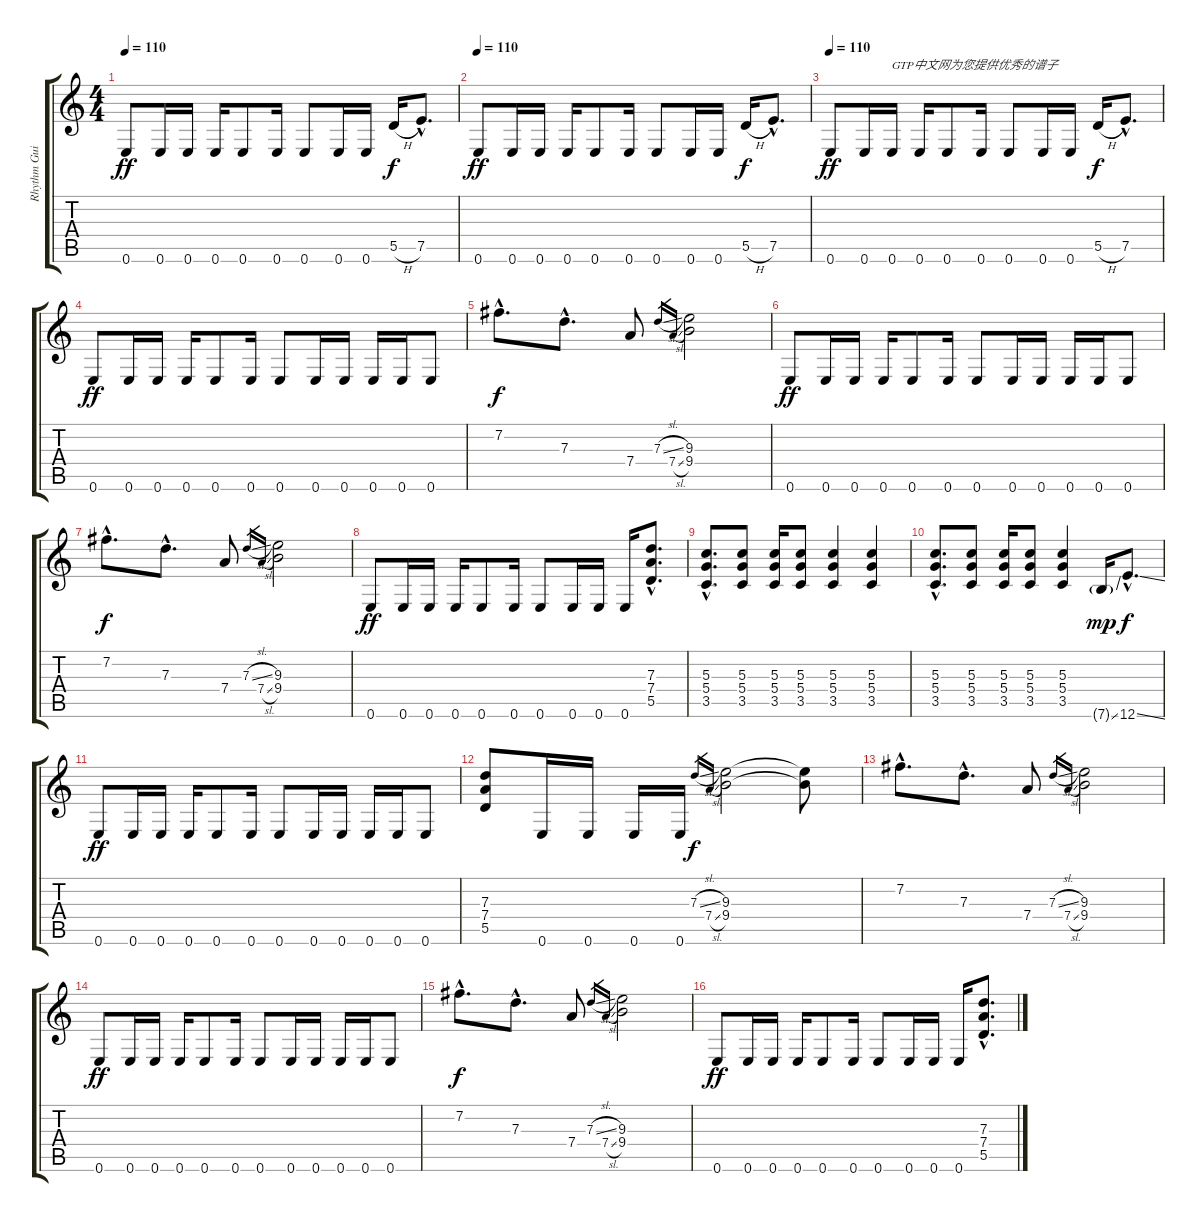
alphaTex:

\track ("Rhythm Guitar" "Rhythm Gui") {instrument overdrivenguitar}
\staff {score tabs}
\tuning (E4 B3 G3 D3 A2 E2) {hide}
\ts (4 4)
\tempo 110
\clef g2
\ks c
0.6.8{dy ff instrument overdrivenguitar} 0.6.16 0.6.16 0.6.16 0.6.8 0.6.16 0.6.8 0.6.16 0.6.16 5.5{h}.16{dy f} 7.5{hac}.8{d} |
\tempo 110
0.6.8{dy ff} 0.6.16 0.6.16 0.6.16 0.6.8 0.6.16 0.6.8 0.6.16 0.6.16 5.5{h}.16{dy f} 7.5{hac}.8{d} |
\tempo 110
0.6.8{dy ff} 0.6.16 0.6.16{txt "GTP中文网为您提供优秀的谱子"} 0.6.16 0.6.8 0.6.16 0.6.8 0.6.16 0.6.16 5.5{h}.16{dy f} 7.5{hac}.8{d} |
0.6.8{dy ff} 0.6.16 0.6.16 0.6.16 0.6.8 0.6.16 0.6.8 0.6.16 0.6.16 0.6.16 0.6.16 0.6.8 |
7.2{hac}.8{d dy f} 7.3{hac}.8{d} 7.4.8 7.3{sl}.16{gr} 7.4{sl}.16{gr} (9.3 9.4).2 |
0.6.8{dy ff} 0.6.16 0.6.16 0.6.16 0.6.8 0.6.16 0.6.8 0.6.16 0.6.16 0.6.16 0.6.16 0.6.8 |
7.2{hac}.8{d dy f} 7.3{hac}.8{d} 7.4.8 7.3{sl}.16{gr} 7.4{sl}.16{gr} (9.3 9.4).2 |
0.6.8{dy ff} 0.6.16 0.6.16 0.6.16 0.6.8 0.6.16 0.6.8 0.6.16 0.6.16 0.6.16 (7.3{hac} 7.4{hac} 5.5{hac}).8{d} |
(5.3{hac} 5.4{hac} 3.5{hac}).8{d} (5.3 5.4 3.5).8 (5.3 5.4 3.5).16 (5.3 5.4 3.5).8 (5.3 5.4 3.5).4 (5.3 5.4 3.5).4 |
(5.3{hac} 5.4{hac} 3.5{hac}).8{d} (5.3 5.4 3.5).8 (5.3 5.4 3.5).16 (5.3 5.4 3.5).8 (5.3 5.4 3.5).4 7.6{ss g}.16{dy mp} 12.6{ss hac}.8{d dy f} |
0.6.8{dy ff} 0.6.16 0.6.16 0.6.16 0.6.8 0.6.16 0.6.8 0.6.16 0.6.16 0.6.16 0.6.16 0.6.8 |
(7.3 7.4 5.5).8 0.6.16 0.6.16 0.6.16 0.6.16 7.3{sl}.16{gr dy f} 7.4{sl}.16{gr} (9.3 9.4).2 (9.3{t} 9.4{t}).8 |
7.2{hac}.8{d} 7.3{hac}.8{d} 7.4.8 7.3{sl}.16{gr} 7.4{sl}.16{gr} (9.3 9.4).2 |
0.6.8{dy ff} 0.6.16 0.6.16 0.6.16 0.6.8 0.6.16 0.6.8 0.6.16 0.6.16 0.6.16 0.6.16 0.6.8 |
7.2{hac}.8{d dy f} 7.3{hac}.8{d} 7.4.8 7.3{sl}.16{gr} 7.4{sl}.16{gr} (9.3 9.4).2 |
0.6.8{dy ff} 0.6.16 0.6.16 0.6.16 0.6.8 0.6.16 0.6.8 0.6.16 0.6.16 0.6.16 (7.3{hac} 7.4{hac} 5.5{hac}).8{d}
